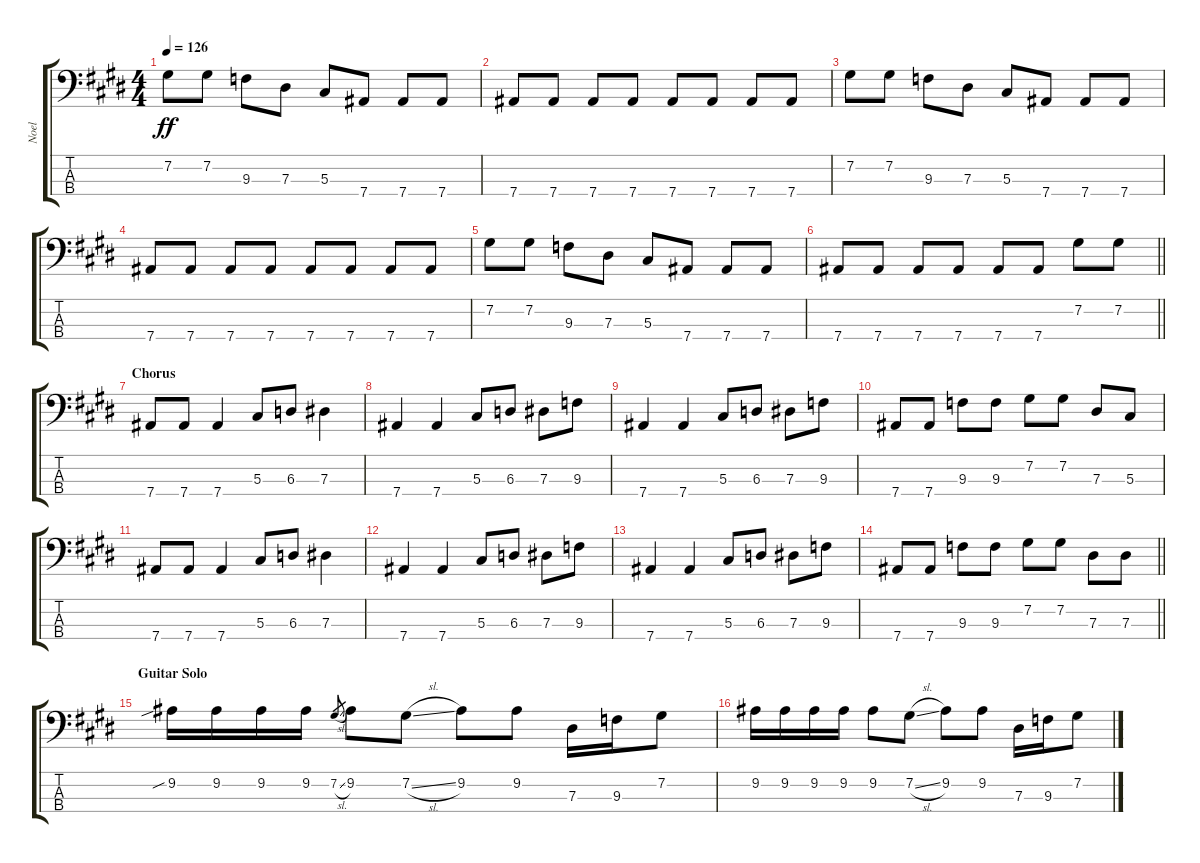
\track ("Noel" "Noel") {instrument electricbassfinger}
\staff {score tabs}
\tuning (Gb2 Db2 Ab1 Eb1) {hide}
\ts (4 4)
\tempo 126
\clef f4
\ks e
7.2.8{dy ff} 7.2.8 9.3.8 7.3.8 5.3.8 7.4.8 7.4.8 7.4.8 |
7.4.8 7.4.8 7.4.8 7.4.8 7.4.8 7.4.8 7.4.8 7.4.8 |
7.2.8 7.2.8 9.3.8 7.3.8 5.3.8 7.4.8 7.4.8 7.4.8 |
7.4.8 7.4.8 7.4.8 7.4.8 7.4.8 7.4.8 7.4.8 7.4.8 |
7.2.8 7.2.8 9.3.8 7.3.8 5.3.8 7.4.8 7.4.8 7.4.8 |
\barLineRight lightlight
7.4.8 7.4.8 7.4.8 7.4.8 7.4.8 7.4.8 7.2.8 7.2.8 |
\section ("" "Chorus")
7.4.8 7.4.8 7.4.4 5.3.8 6.3.8 7.3.4 |
7.4.4 7.4.4 5.3.8 6.3.8 7.3.8 9.3.8 |
7.4.4 7.4.4 5.3.8 6.3.8 7.3.8 9.3.8 |
7.4.8 7.4.8 9.3.8 9.3.8 7.2.8 7.2.8 7.3.8 5.3.8 |
7.4.8 7.4.8 7.4.4 5.3.8 6.3.8 7.3.4 |
7.4.4 7.4.4 5.3.8 6.3.8 7.3.8 9.3.8 |
7.4.4 7.4.4 5.3.8 6.3.8 7.3.8 9.3.8 |
\barLineRight lightlight
7.4.8 7.4.8 9.3.8 9.3.8 7.2.8 7.2.8 7.3.8 7.3.8 |
\section ("" "Guitar Solo")
9.2{sib}.16 9.2.16 9.2.16 9.2.16 7.2{sl}.8{gr} 9.2.8 7.2{sl}.8 9.2.8 9.2.8 7.3.16 9.3.16 7.2.8 |
9.2.16 9.2.16 9.2.16 9.2.16 9.2.8 7.2{sl}.8 9.2.8 9.2.8 7.3.16 9.3.16 7.2.8
